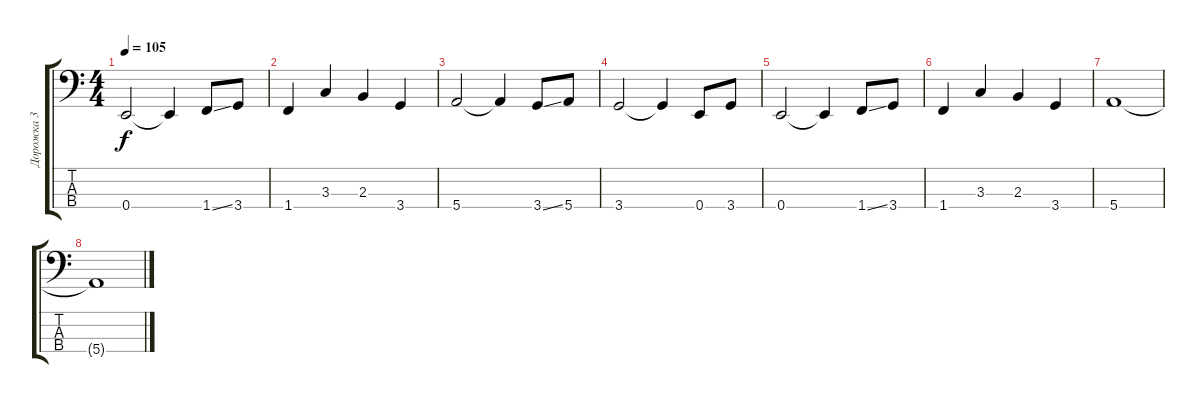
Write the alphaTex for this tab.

\track ("Дорожка 3" "Дорожка 3") {instrument electricbassfinger}
\staff {score tabs}
\tuning (G2 D2 A1 E1) {hide}
\ts (4 4)
\tempo 105
\clef f4
\ks c
0.4.2{dy f} 0.4{t}.4 1.4{ss}.8 3.4.8 |
1.4.4 3.3.4 2.3.4 3.4.4 |
5.4.2 5.4{t}.4 3.4{ss}.8 5.4.8 |
3.4.2 3.4{t}.4 0.4.8 3.4.8 |
0.4.2 0.4{t}.4 1.4{ss}.8 3.4.8 |
1.4.4 3.3.4 2.3.4 3.4.4 |
5.4.1 |
5.4{t}.1
